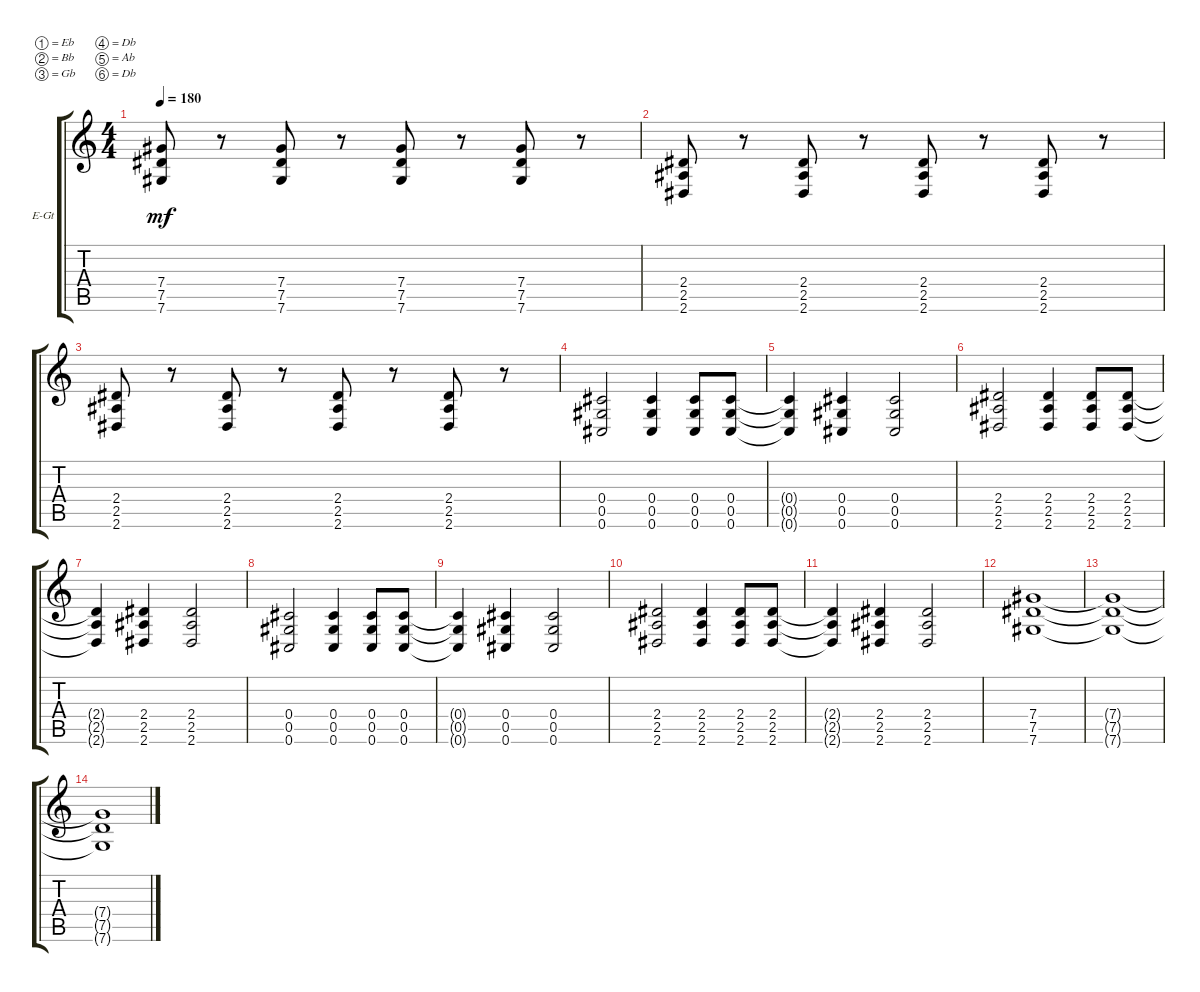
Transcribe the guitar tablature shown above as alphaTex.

\defaultSystemsLayout 4
\bracketExtendMode groupsimilarinstruments
\firstSystemTrackNameOrientation horizontal
\otherSystemsTrackNameOrientation horizontal
\track ("rythum " "E-Gt") {instrument overdrivenguitar}
\staff {score tabs}
\tuning (Eb4 Bb3 Gb3 Db3 Ab2 Db2)
\ts (4 4)
\tempo 180
\clef g2
\ks c
(7.6 7.5 7.4).8{dy mf} r.8 (7.4 7.5 7.6).8 r.8 (7.6 7.5 7.4).8 r.8 (7.4 7.5 7.6).8 r.8 |
(2.6 2.5 2.4).8 r.8 (2.4 2.5 2.6).8 r.8 (2.6 2.5 2.4).8 r.8 (2.4 2.5 2.6).8 r.8 |
(2.6 2.5 2.4).8 r.8 (2.4 2.5 2.6).8 r.8 (2.6 2.5 2.4).8 r.8 (2.4 2.5 2.6).8 r.8 |
(0.6 0.5 0.4).2 (0.4 0.5 0.6).4 (0.6 0.5 0.4).8 (0.4 0.5 0.6).8 |
(0.4{t} 0.5{t} 0.6{t}).4 (0.5 0.6 0.4).4 (0.4 0.5 0.6).2 |
(2.6 2.5 2.4).2 (2.4 2.5 2.6).4 (2.6 2.5 2.4).8 (2.4 2.5 2.6).8 |
(2.4{t} 2.5{t} 2.6{t}).4 (2.5 2.6 2.4).4 (2.4 2.5 2.6).2 |
(0.6 0.5 0.4).2 (0.4 0.5 0.6).4 (0.6 0.5 0.4).8 (0.4 0.5 0.6).8 |
(0.4{t} 0.5{t} 0.6{t}).4 (0.5 0.6 0.4).4 (0.4 0.5 0.6).2 |
(2.6 2.5 2.4).2 (2.4 2.5 2.6).4 (2.6 2.5 2.4).8 (2.4 2.5 2.6).8 |
(2.4{t} 2.5{t} 2.6{t}).4 (2.5 2.6 2.4).4 (2.4 2.5 2.6).2 |
(7.5 7.6 7.4).1 |
(7.5{t} 7.6{t} 7.4{t}).1 |
(7.5{t} 7.6{t} 7.4{t}).1
